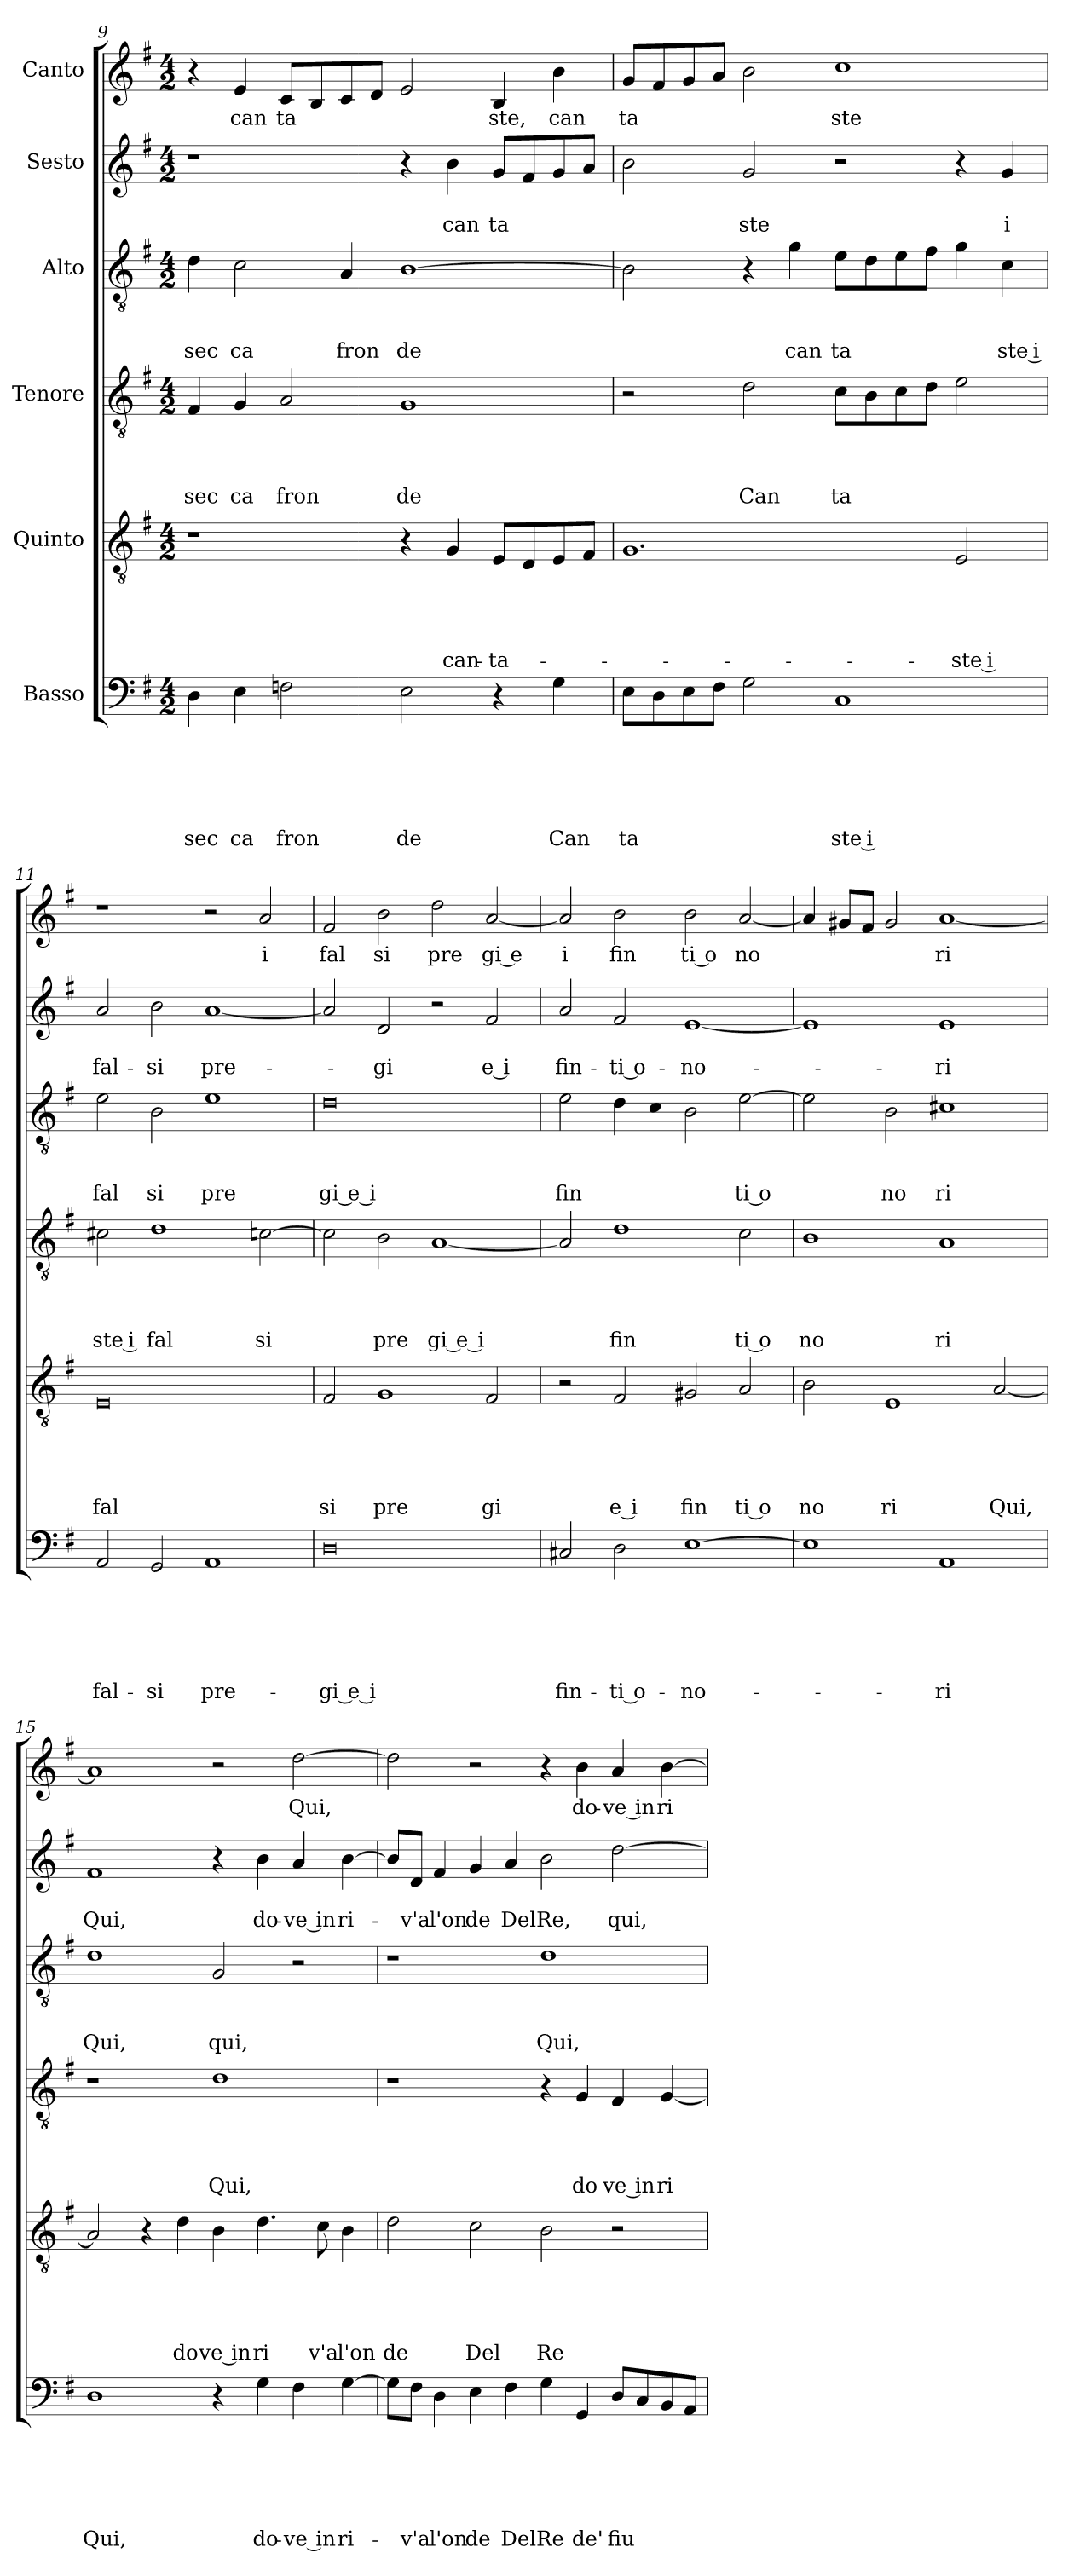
**kern	**text	**text	**text	**text	**text	**text	**kern	**text	**text	**text	**text	**text	**kern	**text	**text	**text	**text	**kern	**text	**text	**text	**kern	**text	**text	**kern	**text
*part6	*part6	*part6	*part6	*part6	*part6	*part6	*part5	*part5	*part5	*part5	*part5	*part5	*part4	*part4	*part4	*part4	*part4	*part3	*part3	*part3	*part3	*part2	*part2	*part2	*part1	*part1
*staff6	*staff6	*staff6	*staff6	*staff6	*staff6	*staff6	*staff5	*staff5	*staff5	*staff5	*staff5	*staff5	*staff4	*staff4	*staff4	*staff4	*staff4	*staff3	*staff3	*staff3	*staff3	*staff2	*staff2	*staff2	*staff1	*staff1
*I"Basso	*	*	*	*	*	*	*I"Quinto	*	*	*	*	*	*I"Tenore	*	*	*	*	*I"Alto	*	*	*	*I"Sesto	*	*	*I"Canto	*
*clefF4	*	*	*	*	*	*	*clefGv2	*	*	*	*	*	*clefGv2	*	*	*	*	*clefGv2	*	*	*	*clefG2	*	*	*clefG2	*
*k[f#]	*	*	*	*	*	*	*k[f#]	*	*	*	*	*	*k[f#]	*	*	*	*	*k[f#]	*	*	*	*k[f#]	*	*	*k[f#]	*
*G:	*	*	*	*	*	*	*G:	*	*	*	*	*	*G:	*	*	*	*	*G:	*	*	*	*G:	*	*	*G:	*
*M4/2	*	*	*	*	*	*	*M4/2	*	*	*	*	*	*M4/2	*	*	*	*	*M4/2	*	*	*	*M4/2	*	*	*M4/2	*
=9	=9	=9	=9	=9	=9	=9	=9	=9	=9	=9	=9	=9	=9	=9	=9	=9	=9	=9	=9	=9	=9	=9	=9	=9	=9	=9
!	!	!	!	!	!	!LO:LY:b	!	!	!	!	!	!	!	!	!	!	!LO:LY:b	!	!	!	!LO:LY:b	!	!	!	!	!
4D\	.	.	.	.	.	sec	1r	.	.	.	.	.	4F#/	.	.	.	sec	4d\	.	.	sec	1r	.	.	4r	.
!	!	!	!	!	!	!LO:LY:b	!	!	!	!	!	!	!	!	!	!	!LO:LY:b	!	!	!	!LO:LY:b	!	!	!	!	!LO:LY:b
4E\	.	.	.	.	.	ca	.	.	.	.	.	.	4G/	.	.	.	ca	2c\	.	.	ca	.	.	.	4e/	can
!	!	!	!	!	!	!LO:LY:b	!	!	!	!	!	!	!	!	!	!	!LO:LY:b	!	!	!	!	!	!	!	!	!LO:LY:b
2Fn\	.	.	.	.	.	fron	.	.	.	.	.	.	2A/	.	.	.	fron	.	.	.	.	.	.	.	8c/L	ta
.	.	.	.	.	.	.	.	.	.	.	.	.	.	.	.	.	.	.	.	.	.	.	.	.	8B/	.
!	!	!	!	!	!	!	!	!	!	!	!	!	!	!	!	!	!	!	!	!	!LO:LY:b	!	!	!	!	!
.	.	.	.	.	.	.	.	.	.	.	.	.	.	.	.	.	.	4A/	.	.	fron	.	.	.	8c/	.
.	.	.	.	.	.	.	.	.	.	.	.	.	.	.	.	.	.	.	.	.	.	.	.	.	8d/J	.
!	!	!	!	!	!	!LO:LY:b	!	!	!	!	!	!	!	!	!	!	!LO:LY:b	!	!	!	!LO:LY:b	!	!	!	!	!
2E\	.	.	.	.	.	de	4r	.	.	.	.	.	1G	.	.	.	de	[>1B	.	.	de	4r	.	.	2e/	.
!	!	!	!	!	!	!	!	!	!	!	!	!LO:LY:b	!	!	!	!	!	!	!	!	!	!	!	!LO:LY:b	!	!
.	.	.	.	.	.	.	4G/	.	.	.	.	can-	.	.	.	.	.	.	.	.	.	4b\	.	can	.	.
!	!	!	!	!	!	!	!	!	!	!	!	!LO:LY:b	!	!	!	!	!	!	!	!	!	!	!	!LO:LY:b	!	!LO:LY:b
4r	.	.	.	.	.	.	8E/L	.	.	.	.	-ta-	.	.	.	.	.	.	.	.	.	8g/L	.	ta	4B/	ste,
.	.	.	.	.	.	.	8D/	.	.	.	.	.	.	.	.	.	.	.	.	.	.	8f#/	.	.	.	.
!	!	!	!	!	!	!LO:LY:b	!	!	!	!	!	!	!	!	!	!	!	!	!	!	!	!	!	!	!	!LO:LY:b
4G\	.	.	.	.	.	Can	8E/	.	.	.	.	.	.	.	.	.	.	.	.	.	.	8g/	.	.	4b\	can
.	.	.	.	.	.	.	8F#/J	.	.	.	.	.	.	.	.	.	.	.	.	.	.	8a/J	.	.	.	.
=10	=10	=10	=10	=10	=10	=10	=10	=10	=10	=10	=10	=10	=10	=10	=10	=10	=10	=10	=10	=10	=10	=10	=10	=10	=10	=10
!	!	!	!	!	!	!LO:LY:b	!	!	!	!	!	!	!	!	!	!	!	!	!	!	!	!	!	!	!	!LO:LY:b
8E\L	.	.	.	.	.	ta	1.G	.	.	.	.	.	2r	.	.	.	.	2B\]	.	.	.	2b\	.	.	8g/L	ta
8D\	.	.	.	.	.	.	.	.	.	.	.	.	.	.	.	.	.	.	.	.	.	.	.	.	8f#/	.
8E\	.	.	.	.	.	.	.	.	.	.	.	.	.	.	.	.	.	.	.	.	.	.	.	.	8g/	.
8F#\J	.	.	.	.	.	.	.	.	.	.	.	.	.	.	.	.	.	.	.	.	.	.	.	.	8a/J	.
!	!	!	!	!	!	!	!	!	!	!	!	!	!	!	!	!	!LO:LY:b	!	!	!	!	!	!	!LO:LY:b	!	!
2G\	.	.	.	.	.	.	.	.	.	.	.	.	2d\	.	.	.	Can	4r	.	.	.	2g/	.	ste	2b\	.
!	!	!	!	!	!	!	!	!	!	!	!	!	!	!	!	!	!	!	!	!	!LO:LY:b	!	!	!	!	!
.	.	.	.	.	.	.	.	.	.	.	.	.	.	.	.	.	.	4g\	.	.	can	.	.	.	.	.
!	!	!	!	!	!	!LO:LY:b	!	!	!	!	!	!	!	!	!	!	!LO:LY:b	!	!	!	!LO:LY:b	!	!	!	!	!LO:LY:b
1C	.	.	.	.	.	ste i	.	.	.	.	.	.	8c\L	.	.	.	ta	8e\L	.	.	ta	2r	.	.	1cc	ste
.	.	.	.	.	.	.	.	.	.	.	.	.	8B\	.	.	.	.	8d\	.	.	.	.	.	.	.	.
.	.	.	.	.	.	.	.	.	.	.	.	.	8c\	.	.	.	.	8e\	.	.	.	.	.	.	.	.
.	.	.	.	.	.	.	.	.	.	.	.	.	8d\J	.	.	.	.	8f#\J	.	.	.	.	.	.	.	.
!	!	!	!	!	!	!	!	!	!	!	!	!LO:LY:b	!	!	!	!	!	!	!	!	!	!	!	!	!	!
.	.	.	.	.	.	.	2E/	.	.	.	.	-ste i	2e\	.	.	.	.	4g\	.	.	.	4r	.	.	.	.
!	!	!	!	!	!	!	!	!	!	!	!	!	!	!	!	!	!	!	!	!	!LO:LY:b	!	!	!LO:LY:b	!	!
.	.	.	.	.	.	.	.	.	.	.	.	.	.	.	.	.	.	4c\	.	.	ste i	4g/	.	i	.	.
!!LO:PB:g=z
=11	=11	=11	=11	=11	=11	=11	=11	=11	=11	=11	=11	=11	=11	=11	=11	=11	=11	=11	=11	=11	=11	=11	=11	=11	=11	=11
!	!	!	!	!	!	!LO:LY:b	!	!	!	!	!	!LO:LY:b	!	!	!	!	!LO:LY:b	!	!	!	!LO:LY:b	!	!	!LO:LY:b	!	!
2AA/	.	.	.	.	.	fal-	0E	.	.	.	.	fal	2c#X\	.	.	.	ste i	2e\	.	.	fal	2a/	.	fal-	1r	.
!	!	!	!	!	!	!LO:LY:b	!	!	!	!	!	!	!	!	!	!	!LO:LY:b	!	!	!	!LO:LY:b	!	!	!LO:LY:b	!	!
2GG/	.	.	.	.	.	-si	.	.	.	.	.	.	1d	.	.	.	fal	2B\	.	.	si	2b\	.	-si	.	.
!	!	!	!	!	!	!LO:LY:b	!	!	!	!	!	!	!	!	!	!	!	!	!	!	!LO:LY:b	!	!	!LO:LY:b	!	!
1AA	.	.	.	.	.	pre-	.	.	.	.	.	.	.	.	.	.	.	1e	.	.	pre	[<1a	.	pre-	2r	.
!	!	!	!	!	!	!	!	!	!	!	!	!	!	!	!	!	!LO:LY:b	!	!	!	!	!	!	!	!	!LO:LY:b
.	.	.	.	.	.	.	.	.	.	.	.	.	[>2cn\	.	.	.	si	.	.	.	.	.	.	.	2a/	i
=12	=12	=12	=12	=12	=12	=12	=12	=12	=12	=12	=12	=12	=12	=12	=12	=12	=12	=12	=12	=12	=12	=12	=12	=12	=12	=12
!	!	!	!	!	!	!LO:LY:b:rj	!	!	!	!	!	!LO:LY:b	!	!	!	!	!	!	!	!	!LO:LY:b:rj	!	!	!	!	!LO:LY:b
0D	.	.	.	.	.	-gi e i	2F#/	.	.	.	.	si	2c\]	.	.	.	.	0d	.	.	gi e i	2a/]	.	.	2f#/	fal
!	!	!	!	!	!	!	!	!	!	!	!	!LO:LY:b	!	!	!	!	!LO:LY:b	!	!	!	!	!	!	!LO:LY:b	!	!LO:LY:b
.	.	.	.	.	.	.	1G	.	.	.	.	pre	2B\	.	.	.	pre	.	.	.	.	2d/	.	-gi	2b\	si
!	!	!	!	!	!	!	!	!	!	!	!	!	!	!	!	!	!LO:LY:b	!	!	!	!	!	!	!	!	!LO:LY:b
.	.	.	.	.	.	.	.	.	.	.	.	.	[<1A	.	.	.	gi e i	.	.	.	.	2r	.	.	2dd\	pre
!	!	!	!	!	!	!	!	!	!	!	!	!LO:LY:b	!	!	!	!	!	!	!	!	!	!	!	!LO:LY:b:rj	!	!LO:LY:b
.	.	.	.	.	.	.	(2F#/	.	.	.	.	gi	.	.	.	.	.	.	.	.	.	2f#/	.	e i	[<2a/	gi e
=13	=13	=13	=13	=13	=13	=13	=13	=13	=13	=13	=13	=13	=13	=13	=13	=13	=13	=13	=13	=13	=13	=13	=13	=13	=13	=13
!	!	!	!	!	!	!LO:LY:b	!	!	!	!	!	!	!	!	!	!	!	!	!	!	!LO:LY:b	!	!	!LO:LY:b	!	!LO:LY:b:rj
2C#X/	.	.	.	.	.	fin-	2r	.	.	.	.	.	2A/]	.	.	.	.	2e\	.	.	fin	2a/	.	fin-	2a/]	i
!	!	!	!	!	!	!LO:LY:b:rj	!	!	!	!	!	!LO:LY:b:rj	!	!	!	!	!LO:LY:b	!	!	!	!	!	!	!LO:LY:b:rj	!	!LO:LY:b
2D\	.	.	.	.	.	-ti o-	2F#/	.	.	.	.	e i	1d	.	.	.	fin	4d\	.	.	.	2f#/	.	-ti o-	2b\	fin
.	.	.	.	.	.	.	.	.	.	.	.	.	.	.	.	.	.	4c\	.	.	.	.	.	.	.	.
!	!	!	!	!	!	!LO:LY:b	!	!	!	!	!	!LO:LY:b	!	!	!	!	!	!	!	!	!	!	!	!LO:LY:b	!	!LO:LY:b:rj
[>1E	.	.	.	.	.	-no-	2G#X/	.	.	.	.	fin	.	.	.	.	.	2B\	.	.	.	[<1e	.	-no-	2b\	ti o
!	!	!	!	!	!	!	!	!	!	!	!	!LO:LY:b:rj	!	!	!	!	!LO:LY:b:rj	!	!	!	!LO:LY:b	!	!	!	!	!LO:LY:b
.	.	.	.	.	.	.	2A/	.	.	.	.	ti o	2c\	.	.	.	ti o	[>2e\	.	.	ti o	.	.	.	[<2a/	no
=14	=14	=14	=14	=14	=14	=14	=14	=14	=14	=14	=14	=14	=14	=14	=14	=14	=14	=14	=14	=14	=14	=14	=14	=14	=14	=14
!	!	!	!	!	!	!	!	!	!	!	!	!LO:LY:b	!	!	!	!	!LO:LY:b	!	!	!	!	!	!	!	!	!
1E]	.	.	.	.	.	.	2B\	.	.	.	.	no	1B	.	.	.	no	2e\]	.	.	.	1e]	.	.	4a/]	.
.	.	.	.	.	.	.	.	.	.	.	.	.	.	.	.	.	.	.	.	.	.	.	.	.	8g#X/L	.
.	.	.	.	.	.	.	.	.	.	.	.	.	.	.	.	.	.	.	.	.	.	.	.	.	8f#/J	.
!	!	!	!	!	!	!	!	!	!	!	!	!LO:LY:b	!	!	!	!	!	!	!	!	!LO:LY:b	!	!	!	!	!
.	.	.	.	.	.	.	1E	.	.	.	.	ri	.	.	.	.	.	2B\	.	.	no	.	.	.	2g#/	.
!	!	!	!	!	!	!LO:LY:b	!	!	!	!	!	!	!	!	!	!	!LO:LY:b	!	!	!	!LO:LY:b	!	!	!LO:LY:b	!	!LO:LY:b
1AA	.	.	.	.	.	-ri	.	.	.	.	.	.	1A	.	.	.	ri	1c#X	.	.	ri	1e	.	-ri	[<1a	ri
!	!	!	!	!	!	!	!	!	!	!	!	!LO:LY:b	!	!	!	!	!	!	!	!	!	!	!	!	!	!
.	.	.	.	.	.	.	[<2A/	.	.	.	.	Qui,	.	.	.	.	.	.	.	.	.	.	.	.	.	.
=15	=15	=15	=15	=15	=15	=15	=15	=15	=15	=15	=15	=15	=15	=15	=15	=15	=15	=15	=15	=15	=15	=15	=15	=15	=15	=15
!	!	!	!	!	!	!LO:LY:b	!	!	!	!	!	!	!	!	!	!	!	!	!	!	!LO:LY:b	!	!	!LO:LY:b	!	!
1D	.	.	.	.	.	Qui,	2A/]	.	.	.	.	.	1r	.	.	.	.	1d	.	.	Qui,	1f#	.	Qui,	1a]	.
.	.	.	.	.	.	.	4r	.	.	.	.	.	.	.	.	.	.	.	.	.	.	.	.	.	.	.
!	!	!	!	!	!	!	!	!	!	!	!	!LO:LY:b	!	!	!	!	!	!	!	!	!	!	!	!	!	!
.	.	.	.	.	.	.	4d\	.	.	.	.	do	.	.	.	.	.	.	.	.	.	.	.	.	.	.
!	!	!	!	!	!	!	!	!	!	!	!	!LO:LY:b:rj	!	!	!	!	!LO:LY:b	!	!	!	!LO:LY:b	!	!	!	!	!
4r	.	.	.	.	.	.	4B\	.	.	.	.	ve in	1d	.	.	.	Qui,	2G/	.	.	qui,	4r	.	.	2r	.
!	!	!	!	!	!	!LO:LY:b	!	!	!	!	!	!LO:LY:b	!	!	!	!	!	!	!	!	!	!	!	!LO:LY:b	!	!
4G\	.	.	.	.	.	do-	4.d\	.	.	.	.	ri	.	.	.	.	.	.	.	.	.	4b\	.	do-	.	.
!	!	!	!	!	!	!LO:LY:b:rj	!	!	!	!	!	!	!	!	!	!	!	!	!	!	!	!	!	!LO:LY:b:rj	!	!LO:LY:b
4F#\	.	.	.	.	.	-ve in	.	.	.	.	.	.	.	.	.	.	.	2r	.	.	.	4a/	.	-ve in	[>2dd\	Qui,
!	!	!	!	!	!	!	!	!	!	!	!	!LO:LY:b	!	!	!	!	!	!	!	!	!	!	!	!	!	!
.	.	.	.	.	.	.	8c\	.	.	.	.	v'a	.	.	.	.	.	.	.	.	.	.	.	.	.	.
!	!	!	!	!	!	!LO:LY:b	!	!	!	!	!	!LO:LY:b	!	!	!	!	!	!	!	!	!	!	!	!LO:LY:b	!	!
[>4G\	.	.	.	.	.	ri-	4B\	.	.	.	.	l'on	.	.	.	.	.	.	.	.	.	[>4b\	.	ri-	.	.
!!LO:LB:g=z
=16	=16	=16	=16	=16	=16	=16	=16	=16	=16	=16	=16	=16	=16	=16	=16	=16	=16	=16	=16	=16	=16	=16	=16	=16	=16	=16
!	!	!	!	!	!	!	!	!	!	!	!	!LO:LY:b	!	!	!	!	!	!	!	!	!	!	!	!	!	!
8G\L]	.	.	.	.	.	.	2d\	.	.	.	.	de	1r	.	.	.	.	1r	.	.	.	8b/L]	.	.	2dd\]	.
!	!	!	!	!	!	!LO:LY:b	!	!	!	!	!	!	!	!	!	!	!	!	!	!	!	!	!	!LO:LY:b	!	!
8F#\J	.	.	.	.	.	-v'a	.	.	.	.	.	.	.	.	.	.	.	.	.	.	.	8d/J	.	-v'a	.	.
!	!	!	!	!	!	!LO:LY:b	!	!	!	!	!	!	!	!	!	!	!	!	!	!	!	!	!	!LO:LY:b	!	!
4D\	.	.	.	.	.	l'on	.	.	.	.	.	.	.	.	.	.	.	.	.	.	.	4f#/	.	l'on	.	.
!	!	!	!	!	!	!LO:LY:b	!	!	!	!	!	!LO:LY:b	!	!	!	!	!	!	!	!	!	!	!	!LO:LY:b	!	!
4E\	.	.	.	.	.	de	2c\	.	.	.	.	Del	.	.	.	.	.	.	.	.	.	4g/	.	de	2r	.
!	!	!	!	!	!	!LO:LY:b	!	!	!	!	!	!	!	!	!	!	!	!	!	!	!	!	!	!LO:LY:b	!	!
4F#\	.	.	.	.	.	Del	.	.	.	.	.	.	.	.	.	.	.	.	.	.	.	4a/	.	Del	.	.
!	!	!	!	!	!	!LO:LY:b	!	!	!	!	!	!LO:LY:b	!	!	!	!	!	!	!	!	!LO:LY:b	!	!	!LO:LY:b	!	!
4G\	.	.	.	.	.	Re	2B\	.	.	.	.	Re	4r	.	.	.	.	1d	.	.	Qui,	2b\	.	Re,	4r	.
!	!	!	!	!	!	!LO:LY:b	!	!	!	!	!	!	!	!	!	!	!LO:LY:b	!	!	!	!	!	!	!	!	!LO:LY:b
4GG/	.	.	.	.	.	de'	.	.	.	.	.	.	4G/	.	.	.	do	.	.	.	.	.	.	.	4b\	do-
!	!	!	!	!	!	!LO:LY:b	!	!	!	!	!	!	!	!	!	!	!LO:LY:b:rj	!	!	!	!	!	!	!LO:LY:b	!	!LO:LY:b:rj
8D/L	.	.	.	.	.	fiu	2r	.	.	.	.	.	4F#/	.	.	.	ve in	.	.	.	.	[>2dd\	.	qui,	4a/	-ve in
8C/	.	.	.	.	.	.	.	.	.	.	.	.	.	.	.	.	.	.	.	.	.	.	.	.	.	.
!	!	!	!	!	!	!	!	!	!	!	!	!	!	!	!	!	!LO:LY:b	!	!	!	!	!	!	!	!	!LO:LY:b
8BB/	.	.	.	.	.	.	.	.	.	.	.	.	[<4G/	.	.	.	ri	.	.	.	.	.	.	.	[>4b\	ri-
8AA/J	.	.	.	.	.	.	.	.	.	.	.	.	.	.	.	.	.	.	.	.	.	.	.	.	.	.
=	=	=	=	=	=	=	=	=	=	=	=	=	=	=	=	=	=	=	=	=	=	=	=	=	=	=
*-	*-	*-	*-	*-	*-	*-	*-	*-	*-	*-	*-	*-	*-	*-	*-	*-	*-	*-	*-	*-	*-	*-	*-	*-	*-	*-
